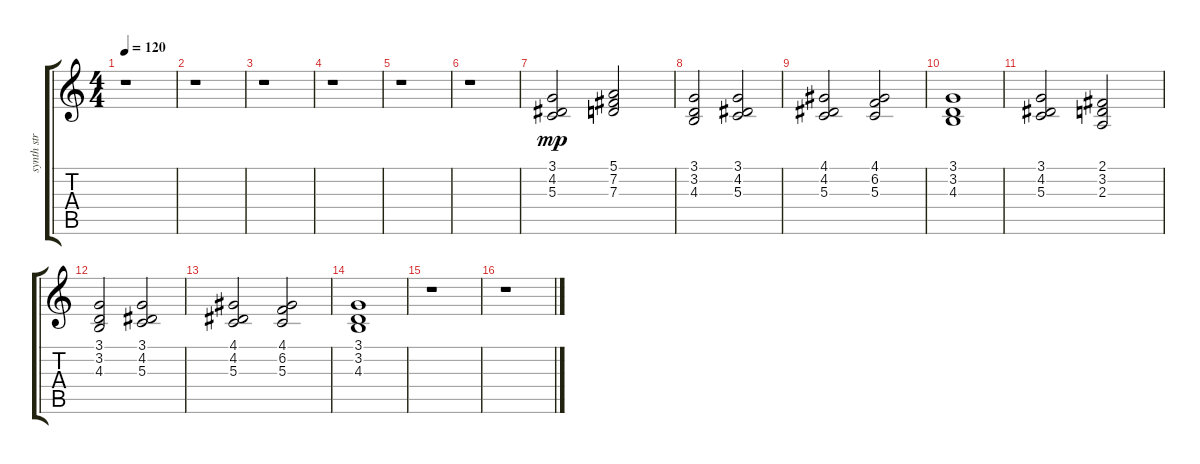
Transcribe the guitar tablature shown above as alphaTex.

\track ("synth str" "synth str") {instrument fx7echoes}
\staff {score tabs}
\tuning (E4 B3 G3 D3 A2 E2) {hide}
\ts (4 4)
\tempo 120
\clef g2
\ks c
r.1{dy mp} |
r.1 |
r.1 |
r.1 |
r.1 |
r.1 |
(3.1 4.2 5.3).2 (5.1 7.2 7.3).2 |
(3.1 3.2 4.3).2 (3.1 4.2 5.3).2 |
(4.1 4.2 5.3).2 (4.1 6.2 5.3).2 |
(3.1 3.2 4.3).1 |
(3.1 4.2 5.3).2 (2.1 3.2 2.3).2 |
(3.1 3.2 4.3).2 (3.1 4.2 5.3).2 |
(4.1 4.2 5.3).2 (4.1 6.2 5.3).2 |
(3.1 3.2 4.3).1 |
r.1 |
r.1
